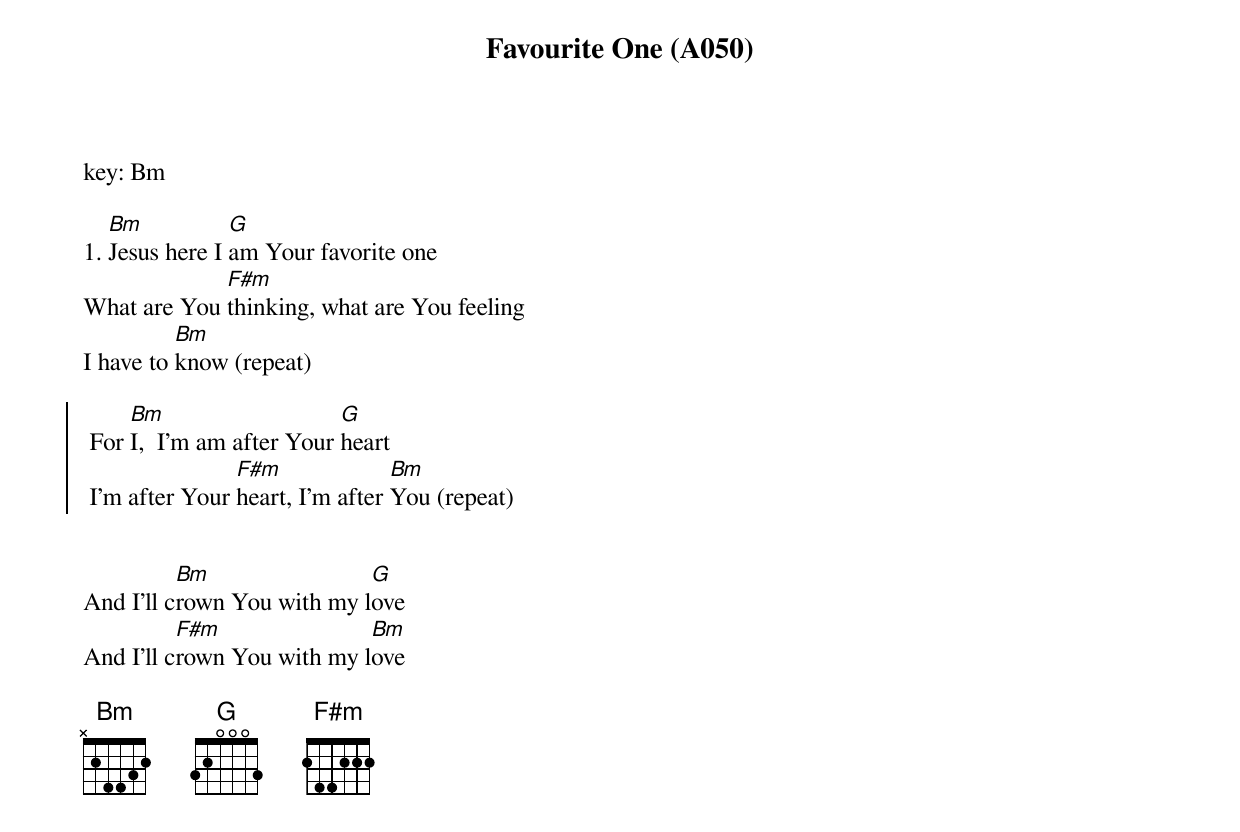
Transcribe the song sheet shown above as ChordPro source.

{title: Favourite One (A050)}
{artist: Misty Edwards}
key: Bm

1. [Bm]Jesus here I [G]am Your favorite one
What are You [F#m]thinking, what are You feeling
I have to [Bm]know (repeat)

{soc}
 For [Bm]I,  I'm am after Your [G]heart
 I'm after Your [F#m]heart, I'm after [Bm]You (repeat)
 {eoc}


And I'll c[Bm]rown You with my l[G]ove
And I'll c[F#m]rown You with my l[Bm]ove

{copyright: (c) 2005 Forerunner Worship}
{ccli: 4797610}
